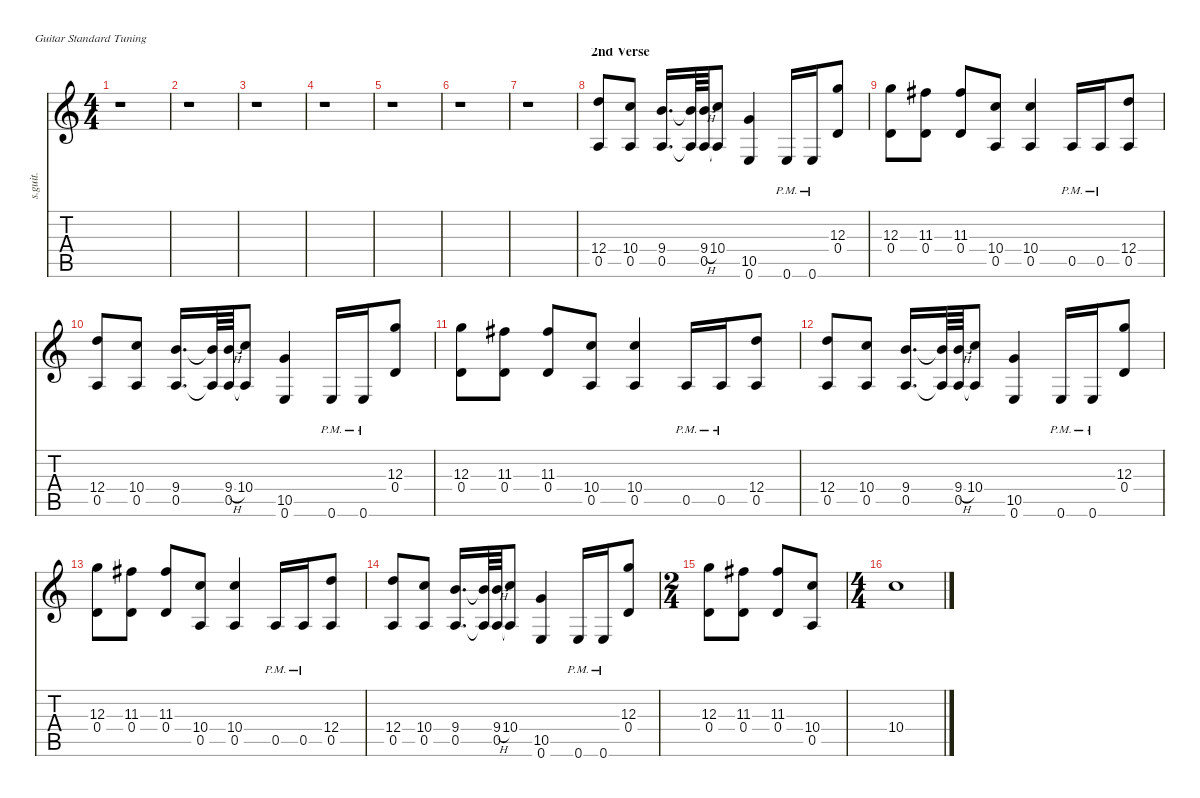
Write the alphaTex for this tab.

\defaultSystemsLayout 4
\hideDynamics
\bracketExtendMode nobrackets
\track ("Kirk Hammett (Lead)" "s.guit.") {instrument distortionguitar}
\staff {score tabs}
\tuning (E4 B3 G3 D3 A2 E2)
\ts (4 4)
\tempo (69 hide)
\clef g2
\ks c
r.1{dy f} |
r.1 |
r.1 |
r.1 |
r.1 |
r.1 |
r.1 |
\section ("" "2nd Verse")
(12.4 0.5).8{lyrics (0 "") lyrics (1 "") lyrics (2 "") lyrics (3 "") lyrics (4 "")} (10.4 0.5).8{lyrics (0 "") lyrics (1 "") lyrics (2 "") lyrics (3 "") lyrics (4 "")} (9.4 0.5).16{d lyrics (0 "") lyrics (1 "") lyrics (2 "") lyrics (3 "") lyrics (4 "")} (9.4{t} 0.5{t}).64{lyrics (0 "") lyrics (1 "") lyrics (2 "") lyrics (3 "") lyrics (4 "")} (9.4{h} 0.5).64{lyrics (0 "") lyrics (1 "") lyrics (2 "") lyrics (3 "") lyrics (4 "")} (10.4 0.5{t}).8{lyrics (0 "") lyrics (1 "") lyrics (2 "") lyrics (3 "") lyrics (4 "")} (10.5 0.6).4{lyrics (0 "") lyrics (1 "") lyrics (2 "") lyrics (3 "") lyrics (4 "")} 0.6{pm}.16{lyrics (0 "") lyrics (1 "") lyrics (2 "") lyrics (3 "") lyrics (4 "")} 0.6{pm}.16{lyrics (0 "") lyrics (1 "") lyrics (2 "") lyrics (3 "") lyrics (4 "")} (12.3 0.4).8{lyrics (0 "") lyrics (1 "") lyrics (2 "") lyrics (3 "") lyrics (4 "")} |
(12.3 0.4).8{lyrics (0 "") lyrics (1 "") lyrics (2 "") lyrics (3 "") lyrics (4 "")} (11.3{acc #} 0.4).8{lyrics (0 "") lyrics (1 "") lyrics (2 "") lyrics (3 "") lyrics (4 "")} (11.3{acc #} 0.4).8{lyrics (0 "") lyrics (1 "") lyrics (2 "") lyrics (3 "") lyrics (4 "")} (10.4 0.5).8{lyrics (0 "") lyrics (1 "") lyrics (2 "") lyrics (3 "") lyrics (4 "")} (10.4 0.5).4{lyrics (0 "") lyrics (1 "") lyrics (2 "") lyrics (3 "") lyrics (4 "")} 0.5{pm}.16{lyrics (0 "") lyrics (1 "") lyrics (2 "") lyrics (3 "") lyrics (4 "")} 0.5{pm}.16{lyrics (0 "") lyrics (1 "") lyrics (2 "") lyrics (3 "") lyrics (4 "")} (12.4 0.5).8{lyrics (0 "") lyrics (1 "") lyrics (2 "") lyrics (3 "") lyrics (4 "")} |
(12.4 0.5).8{lyrics (0 "") lyrics (1 "") lyrics (2 "") lyrics (3 "") lyrics (4 "")} (10.4 0.5).8{lyrics (0 "") lyrics (1 "") lyrics (2 "") lyrics (3 "") lyrics (4 "")} (9.4 0.5).16{d lyrics (0 "") lyrics (1 "") lyrics (2 "") lyrics (3 "") lyrics (4 "")} (9.4{t} 0.5{t}).64{lyrics (0 "") lyrics (1 "") lyrics (2 "") lyrics (3 "") lyrics (4 "")} (9.4{h} 0.5).64{lyrics (0 "") lyrics (1 "") lyrics (2 "") lyrics (3 "") lyrics (4 "")} (10.4 0.5{t}).8{lyrics (0 "") lyrics (1 "") lyrics (2 "") lyrics (3 "") lyrics (4 "")} (10.5 0.6).4{lyrics (0 "") lyrics (1 "") lyrics (2 "") lyrics (3 "") lyrics (4 "")} 0.6{pm}.16{lyrics (0 "") lyrics (1 "") lyrics (2 "") lyrics (3 "") lyrics (4 "")} 0.6{pm}.16{lyrics (0 "") lyrics (1 "") lyrics (2 "") lyrics (3 "") lyrics (4 "")} (12.3 0.4).8{lyrics (0 "") lyrics (1 "") lyrics (2 "") lyrics (3 "") lyrics (4 "")} |
(12.3 0.4).8{lyrics (0 "") lyrics (1 "") lyrics (2 "") lyrics (3 "") lyrics (4 "")} (11.3{acc #} 0.4).8{lyrics (0 "") lyrics (1 "") lyrics (2 "") lyrics (3 "") lyrics (4 "")} (11.3{acc #} 0.4).8{lyrics (0 "") lyrics (1 "") lyrics (2 "") lyrics (3 "") lyrics (4 "")} (10.4 0.5).8{lyrics (0 "") lyrics (1 "") lyrics (2 "") lyrics (3 "") lyrics (4 "")} (10.4 0.5).4{lyrics (0 "") lyrics (1 "") lyrics (2 "") lyrics (3 "") lyrics (4 "")} 0.5{pm}.16{lyrics (0 "") lyrics (1 "") lyrics (2 "") lyrics (3 "") lyrics (4 "")} 0.5{pm}.16{lyrics (0 "") lyrics (1 "") lyrics (2 "") lyrics (3 "") lyrics (4 "")} (12.4 0.5).8{lyrics (0 "") lyrics (1 "") lyrics (2 "") lyrics (3 "") lyrics (4 "")} |
(12.4 0.5).8{lyrics (0 "") lyrics (1 "") lyrics (2 "") lyrics (3 "") lyrics (4 "")} (10.4 0.5).8{lyrics (0 "") lyrics (1 "") lyrics (2 "") lyrics (3 "") lyrics (4 "")} (9.4 0.5).16{d lyrics (0 "") lyrics (1 "") lyrics (2 "") lyrics (3 "") lyrics (4 "")} (9.4{t} 0.5{t}).64{lyrics (0 "") lyrics (1 "") lyrics (2 "") lyrics (3 "") lyrics (4 "")} (9.4{h} 0.5).64{lyrics (0 "") lyrics (1 "") lyrics (2 "") lyrics (3 "") lyrics (4 "")} (10.4 0.5{t}).8{lyrics (0 "") lyrics (1 "") lyrics (2 "") lyrics (3 "") lyrics (4 "")} (10.5 0.6).4{lyrics (0 "") lyrics (1 "") lyrics (2 "") lyrics (3 "") lyrics (4 "")} 0.6{pm}.16{lyrics (0 "") lyrics (1 "") lyrics (2 "") lyrics (3 "") lyrics (4 "")} 0.6{pm}.16{lyrics (0 "") lyrics (1 "") lyrics (2 "") lyrics (3 "") lyrics (4 "")} (12.3 0.4).8{lyrics (0 "") lyrics (1 "") lyrics (2 "") lyrics (3 "") lyrics (4 "")} |
(12.3 0.4).8{lyrics (0 "") lyrics (1 "") lyrics (2 "") lyrics (3 "") lyrics (4 "")} (11.3{acc #} 0.4).8{lyrics (0 "") lyrics (1 "") lyrics (2 "") lyrics (3 "") lyrics (4 "")} (11.3{acc #} 0.4).8{lyrics (0 "") lyrics (1 "") lyrics (2 "") lyrics (3 "") lyrics (4 "")} (10.4 0.5).8{lyrics (0 "") lyrics (1 "") lyrics (2 "") lyrics (3 "") lyrics (4 "")} (10.4 0.5).4{lyrics (0 "") lyrics (1 "") lyrics (2 "") lyrics (3 "") lyrics (4 "")} 0.5{pm}.16{lyrics (0 "") lyrics (1 "") lyrics (2 "") lyrics (3 "") lyrics (4 "")} 0.5{pm}.16{lyrics (0 "") lyrics (1 "") lyrics (2 "") lyrics (3 "") lyrics (4 "")} (12.4 0.5).8{lyrics (0 "") lyrics (1 "") lyrics (2 "") lyrics (3 "") lyrics (4 "")} |
(12.4 0.5).8{lyrics (0 "") lyrics (1 "") lyrics (2 "") lyrics (3 "") lyrics (4 "")} (10.4 0.5).8{lyrics (0 "") lyrics (1 "") lyrics (2 "") lyrics (3 "") lyrics (4 "")} (9.4 0.5).16{d lyrics (0 "") lyrics (1 "") lyrics (2 "") lyrics (3 "") lyrics (4 "")} (9.4{t} 0.5{t}).64{lyrics (0 "") lyrics (1 "") lyrics (2 "") lyrics (3 "") lyrics (4 "")} (9.4{h} 0.5).64{lyrics (0 "") lyrics (1 "") lyrics (2 "") lyrics (3 "") lyrics (4 "")} (10.4 0.5{t}).8{lyrics (0 "") lyrics (1 "") lyrics (2 "") lyrics (3 "") lyrics (4 "")} (10.5 0.6).4{lyrics (0 "") lyrics (1 "") lyrics (2 "") lyrics (3 "") lyrics (4 "")} 0.6{pm}.16{lyrics (0 "") lyrics (1 "") lyrics (2 "") lyrics (3 "") lyrics (4 "")} 0.6{pm}.16{lyrics (0 "") lyrics (1 "") lyrics (2 "") lyrics (3 "") lyrics (4 "")} (12.3 0.4).8{lyrics (0 "") lyrics (1 "") lyrics (2 "") lyrics (3 "") lyrics (4 "")} |
\ts (2 4)
\beaming (8 2 2 2 2)
(12.3 0.4).8{lyrics (0 "") lyrics (1 "") lyrics (2 "") lyrics (3 "") lyrics (4 "")} (11.3{acc #} 0.4).8{lyrics (0 "") lyrics (1 "") lyrics (2 "") lyrics (3 "") lyrics (4 "")} (11.3{acc #} 0.4).8{lyrics (0 "") lyrics (1 "") lyrics (2 "") lyrics (3 "") lyrics (4 "")} (10.4 0.5).8{lyrics (0 "") lyrics (1 "") lyrics (2 "") lyrics (3 "") lyrics (4 "")} |
\ts (4 4)
\beaming (8 2 2 2 2)
10.4.1{lyrics (0 "") lyrics (1 "") lyrics (2 "") lyrics (3 "") lyrics (4 "")}
